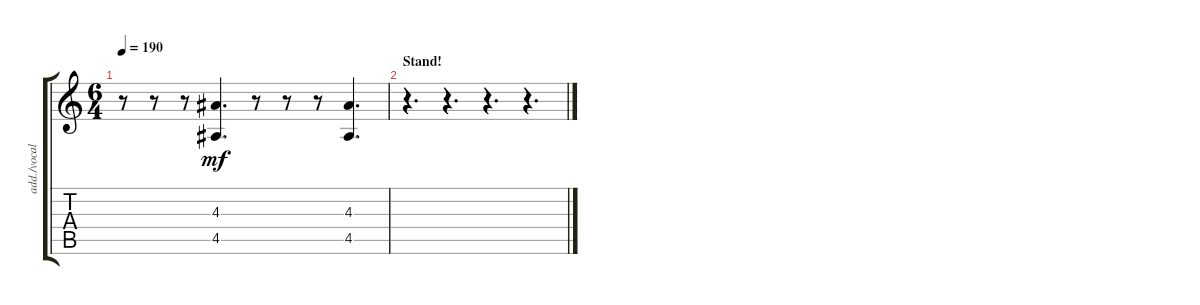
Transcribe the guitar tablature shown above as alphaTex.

\track ("add./vocals" "add./vocal") {instrument distortionguitar}
\staff {score tabs}
\tuning (Eb4 B3 Gb3 B2 Gb2 B1) {hide}
\ts (6 4)
\tempo 190
\clef g2
\ks c
r.8{dy mf} r.8 r.8 (4.3 4.5).4{d} r.8 r.8 r.8 (4.3 4.5).4{d} |
\section ("" "Stand!")
r.4{d} r.4{d} r.4{d} r.4{d}
